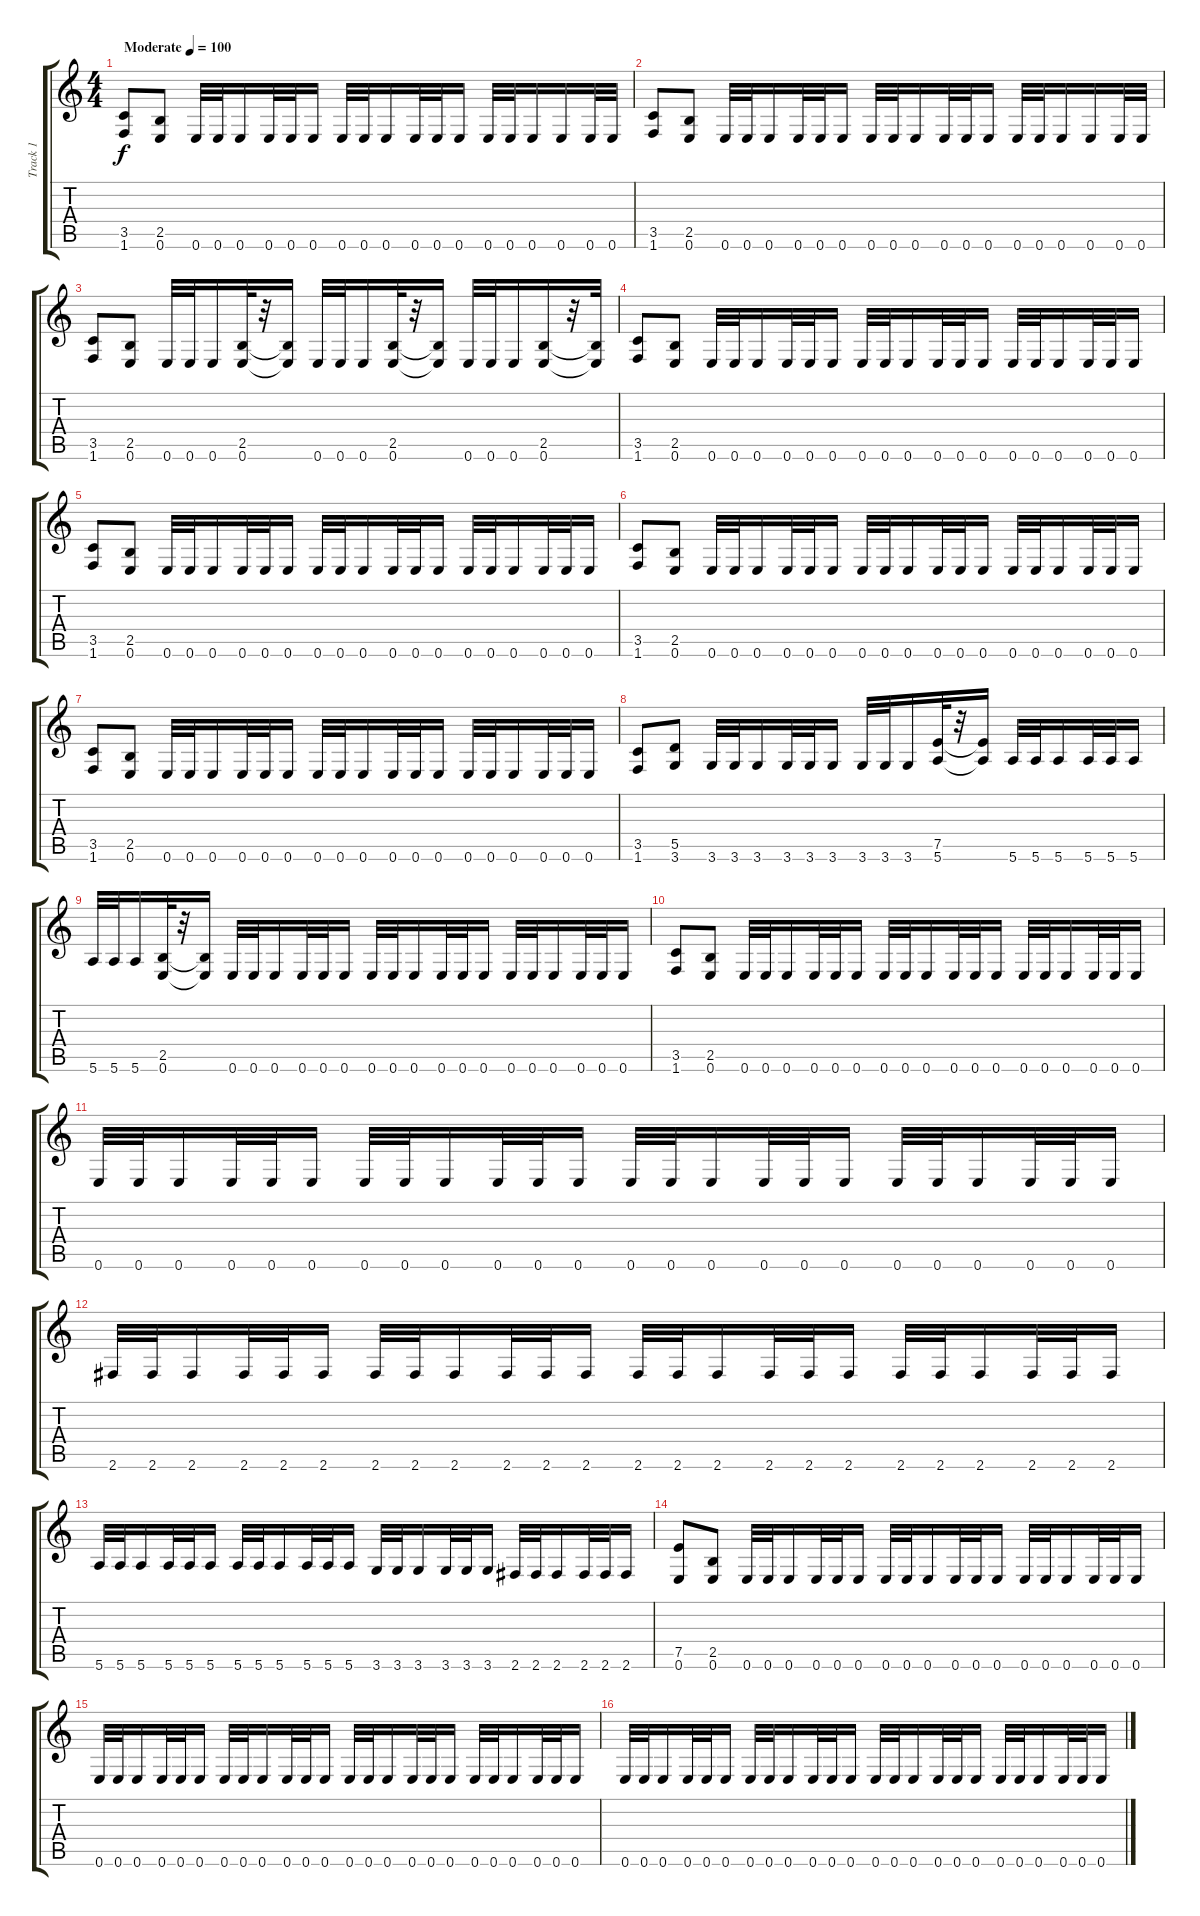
\track ("Track 1" "Track 1") {instrument distortionguitar}
\staff {score tabs}
\tuning (E4 B3 G3 D3 A2 E2) {hide}
\ts (4 4)
\tempo (100 "Moderate")
\clef g2
\ks c
(3.5 1.6).8{dy f instrument distortionguitar} (2.5 0.6).8 0.6.32 0.6.32 0.6.16 0.6.32 0.6.32 0.6.16 0.6.32 0.6.32 0.6.16 0.6.32 0.6.32 0.6.16 0.6.32 0.6.32 0.6.16 0.6.16 0.6.32 0.6.32 |
(3.5 1.6).8 (2.5 0.6).8 0.6.32 0.6.32 0.6.16 0.6.32 0.6.32 0.6.16 0.6.32 0.6.32 0.6.16 0.6.32 0.6.32 0.6.16 0.6.32 0.6.32 0.6.16 0.6.16 0.6.32 0.6.32 |
(3.5 1.6).8 (2.5 0.6).8 0.6.32 0.6.32 0.6.16 (2.5 0.6).32 r.32 (2.5{t} 0.6{t}).16 0.6.32 0.6.32 0.6.16 (2.5 0.6).32 r.32 (2.5{t} 0.6{t}).16 0.6.32 0.6.32 0.6.16 (2.5 0.6).16 r.32 (2.5{t} 0.6{t}).32 |
(3.5 1.6).8 (2.5 0.6).8 0.6.32 0.6.32 0.6.16 0.6.32 0.6.32 0.6.16 0.6.32 0.6.32 0.6.16 0.6.32 0.6.32 0.6.16 0.6.32 0.6.32 0.6.16 0.6.32 0.6.32 0.6.16 |
(3.5 1.6).8 (2.5 0.6).8 0.6.32 0.6.32 0.6.16 0.6.32 0.6.32 0.6.16 0.6.32 0.6.32 0.6.16 0.6.32 0.6.32 0.6.16 0.6.32 0.6.32 0.6.16 0.6.32 0.6.32 0.6.16 |
(3.5 1.6).8 (2.5 0.6).8 0.6.32 0.6.32 0.6.16 0.6.32 0.6.32 0.6.16 0.6.32 0.6.32 0.6.16 0.6.32 0.6.32 0.6.16 0.6.32 0.6.32 0.6.16 0.6.32 0.6.32 0.6.16 |
(3.5 1.6).8 (2.5 0.6).8 0.6.32 0.6.32 0.6.16 0.6.32 0.6.32 0.6.16 0.6.32 0.6.32 0.6.16 0.6.32 0.6.32 0.6.16 0.6.32 0.6.32 0.6.16 0.6.32 0.6.32 0.6.16 |
(3.5 1.6).8 (5.5 3.6).8 3.6.32 3.6.32 3.6.16 3.6.32 3.6.32 3.6.16 3.6.32 3.6.32 3.6.16 (7.5 5.6).32 r.32 (7.5{t} 5.6{t}).16 5.6.32 5.6.32 5.6.16 5.6.32 5.6.32 5.6.16 |
5.6.32 5.6.32 5.6.16 (2.5 0.6).32 r.32 (2.5{t} 0.6{t}).16 0.6.32 0.6.32 0.6.16 0.6.32 0.6.32 0.6.16 0.6.32 0.6.32 0.6.16 0.6.32 0.6.32 0.6.16 0.6.32 0.6.32 0.6.16 0.6.32 0.6.32 0.6.16 |
(3.5 1.6).8 (2.5 0.6).8 0.6.32 0.6.32 0.6.16 0.6.32 0.6.32 0.6.16 0.6.32 0.6.32 0.6.16 0.6.32 0.6.32 0.6.16 0.6.32 0.6.32 0.6.16 0.6.32 0.6.32 0.6.16 |
0.6.32 0.6.32 0.6.16 0.6.32 0.6.32 0.6.16 0.6.32 0.6.32 0.6.16 0.6.32 0.6.32 0.6.16 0.6.32 0.6.32 0.6.16 0.6.32 0.6.32 0.6.16 0.6.32 0.6.32 0.6.16 0.6.32 0.6.32 0.6.16 |
2.6.32 2.6.32 2.6.16 2.6.32 2.6.32 2.6.16 2.6.32 2.6.32 2.6.16 2.6.32 2.6.32 2.6.16 2.6.32 2.6.32 2.6.16 2.6.32 2.6.32 2.6.16 2.6.32 2.6.32 2.6.16 2.6.32 2.6.32 2.6.16 |
5.6.32 5.6.32 5.6.16 5.6.32 5.6.32 5.6.16 5.6.32 5.6.32 5.6.16 5.6.32 5.6.32 5.6.16 3.6.32 3.6.32 3.6.16 3.6.32 3.6.32 3.6.16 2.6.32 2.6.32 2.6.16 2.6.32 2.6.32 2.6.16 |
(7.5 0.6).8 (2.5 0.6).8 0.6.32 0.6.32 0.6.16 0.6.32 0.6.32 0.6.16 0.6.32 0.6.32 0.6.16 0.6.32 0.6.32 0.6.16 0.6.32 0.6.32 0.6.16 0.6.32 0.6.32 0.6.16 |
0.6.32 0.6.32 0.6.16 0.6.32 0.6.32 0.6.16 0.6.32 0.6.32 0.6.16 0.6.32 0.6.32 0.6.16 0.6.32 0.6.32 0.6.16 0.6.32 0.6.32 0.6.16 0.6.32 0.6.32 0.6.16 0.6.32 0.6.32 0.6.16 |
0.6.32 0.6.32 0.6.16 0.6.32 0.6.32 0.6.16 0.6.32 0.6.32 0.6.16 0.6.32 0.6.32 0.6.16 0.6.32 0.6.32 0.6.16 0.6.32 0.6.32 0.6.16 0.6.32 0.6.32 0.6.16 0.6.32 0.6.32 0.6.16
